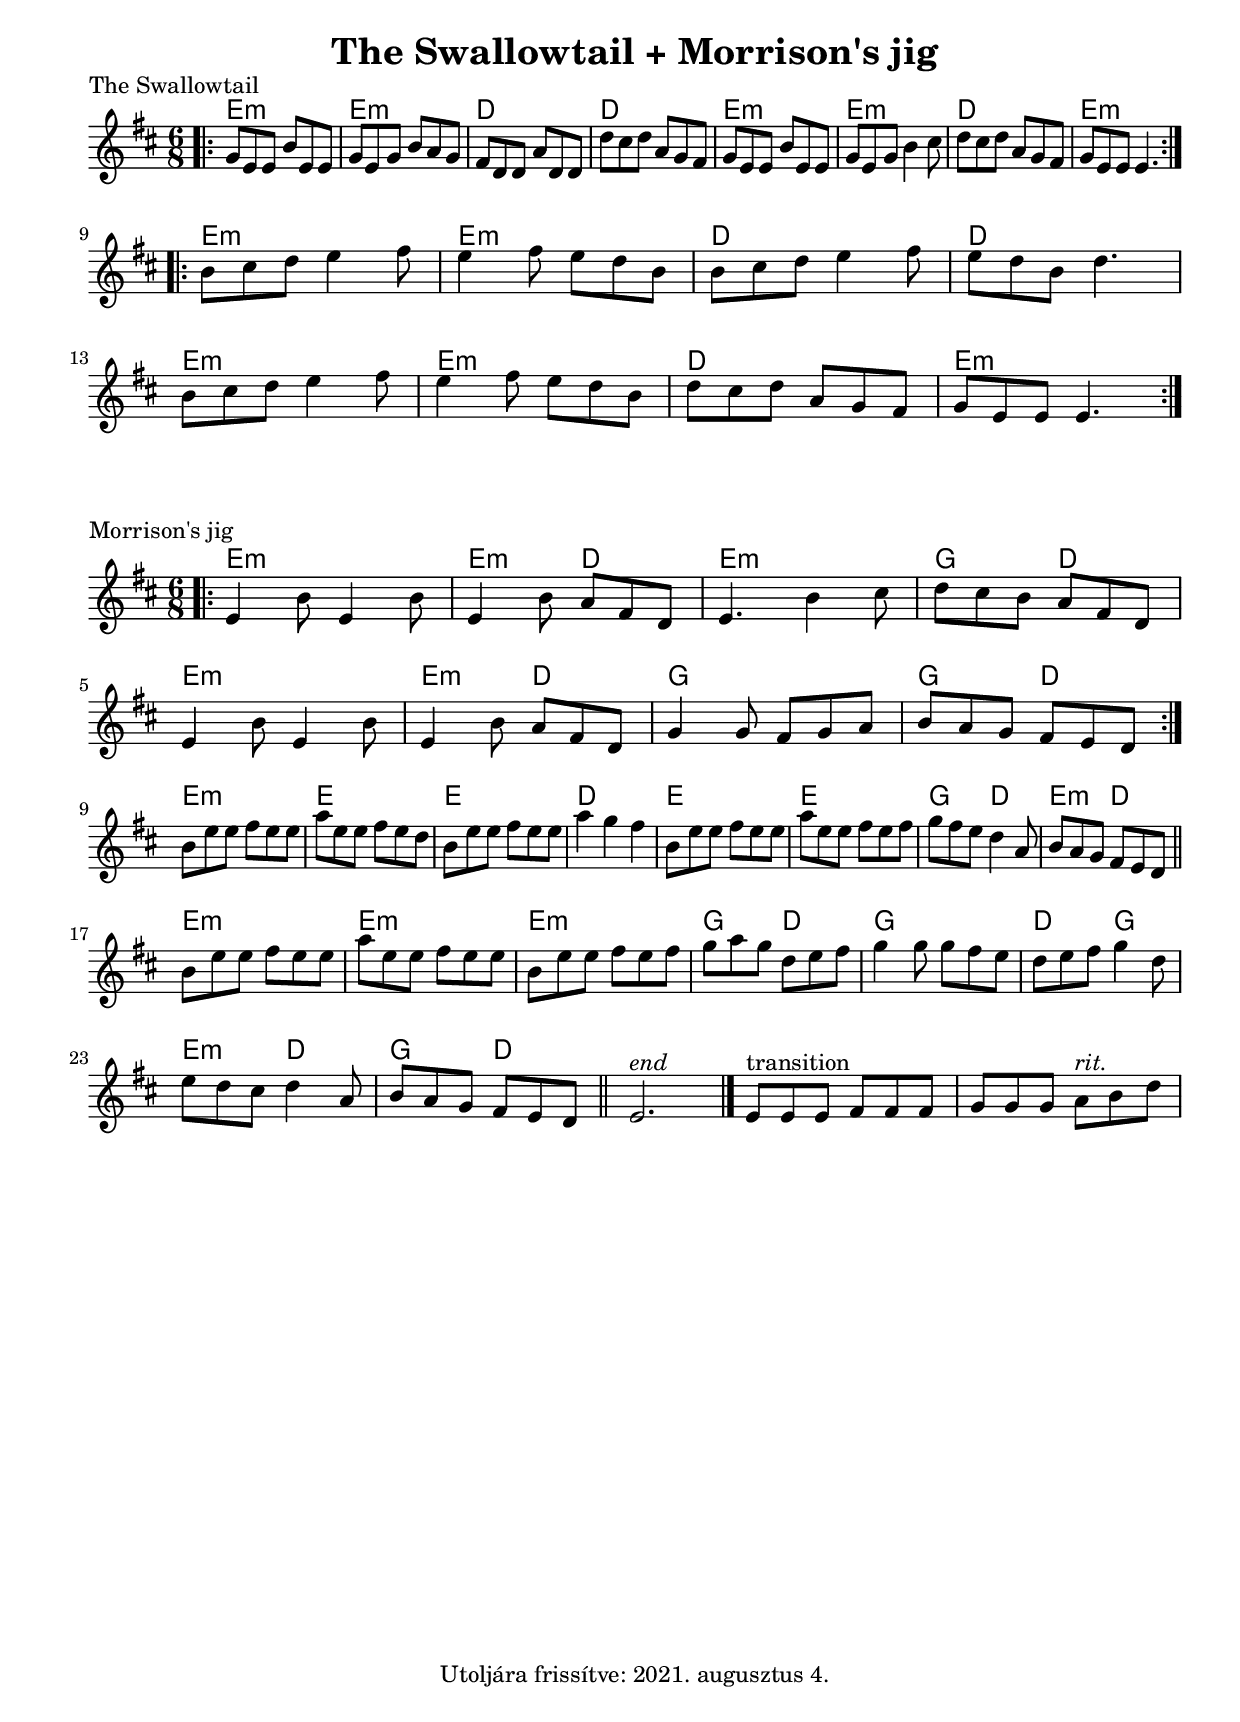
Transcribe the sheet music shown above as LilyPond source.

%TODO befejezést rendesen leírni
\include "default-settings.ly"

\header {
  title = "The Swallowtail + Morrison's jig"
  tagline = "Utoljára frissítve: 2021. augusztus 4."
}

global = {
  \key d \major
  \time 6/8
}


swallowtail = \relative c' {
  \global
  \dynamicUp
  \bar ".|:"
    g'8 e e b' e, e | g e g b a g | fis d d a' d, d | d' cis d a g fis |
    g e e b' e, e | g e g b4 cis8 | d8 cis d a g fis | g e e e4. |
  \bar ":|.|:"
  \break
    b'8 cis d e4 fis8 | e4 fis8 e d b | b cis d e4 fis8 | e d b d4. |
    \break
    b8 cis d e4 fis8 | e4 fis8 e d b | d cis d a g fis | g e e e4.
  \bar ":|."
}


harmoniesSwallowTail = \chordmode {
    e2.:m e:m d d e:m e:m d e:m
    e2.:m e:m d d e:m e:m d e:m
}

morrisons = \relative c' {
  \global
  \dynamicUp
  \bar ".|:"
  e4 b'8 e,4 b'8 | e,4 b'8 a8 fis d |
  e4. b'4 cis8 | d8 cis b a fis d |
  \break
  e4 b'8 e,4 b'8 |  e,4 b'8  a8 fis d |
  g4 g8 fis g a | b a g fis e d |
  \bar ":|."
  \break
  b' e e fis e e | a e e fis e d |
  b e e fis e e |   a4 g fis |
  b,8 e e fis e e| a e e fis e fis |
  g fis e d4 a8 | b8 a g fis e d
  \bar "||"
  \break
  b' e e fis e e | a e e fis e e |
  b e e fis e fis | g a g d e fis |
 % \break
  g4 g8 g fis e | d e fis g4 d8 |
  e d cis d4 a8 | b a g fis e d
  \bar "||"
    e2.^\markup{\italic end}
  \bar "|."% \break
     e8^\markup{transition} [e e] fis [fis fis ] g [g g]  a8^\markup{\italic rit.} b8 d8
  %\bar "|."
}



harmoniesMorrisons = \chordmode {
     e2.:m e4.:m d e2.:m  g4. d e2.:m e4.:m d g2. g4. d
     e2.:m e e d e e g4.    d e:m d
     e2.:m e:m e:m g4. d g2.
     d4. g e:m d g d
}

\score {
  \header {
    piece = "The Swallowtail"
    arranger = "Traditional Irish"
  }
  <<
     \new ChordNames {
        \harmoniesSwallowTail
     }
     \swallowtail
  >>

  \layout { }
  \midi {
    \tempo 2 = 90
  }
}


\score {
  \header {
    piece = "Morrison's jig"
    arranger = "Traditional Irish"
  }
   <<
       \new ChordNames {
        \harmoniesMorrisons
      }
      \morrisons
   >>

  \layout { }
  \midi {
    \tempo 2 = 90
  }
}
